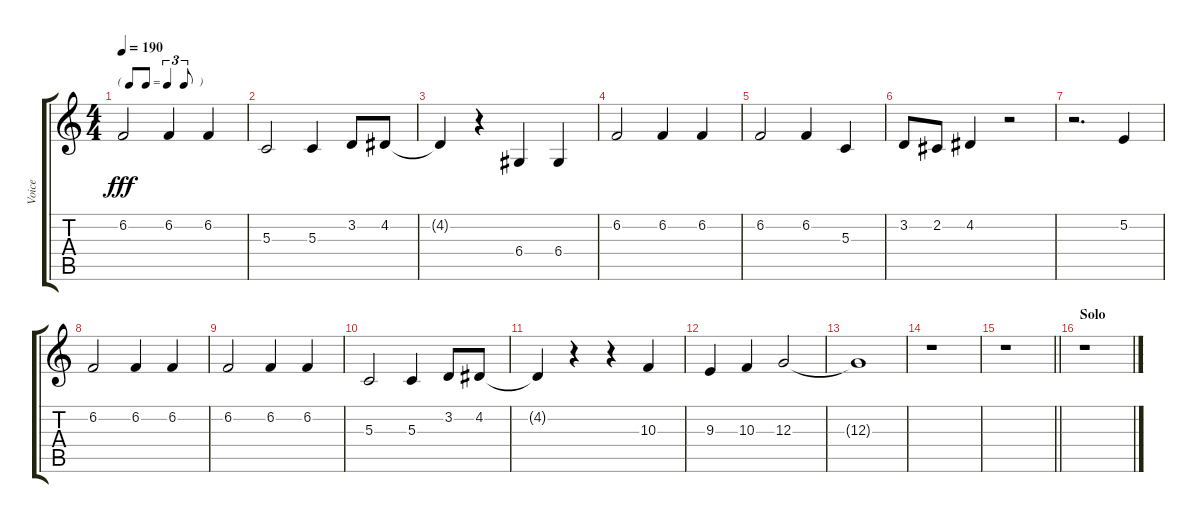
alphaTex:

\track ("Voice" "Voice") {instrument lead6voice}
\staff {score tabs}
\tuning (E4 B3 G3 D3 A2 E2) {hide}
\ts (4 4)
\tf triplet8th
\tempo 190
\clef g2
\ks c
6.2.2{dy fff} 6.2.4 6.2.4 |
5.3.2 5.3.4 3.2.8 4.2.8 |
4.2{t}.4 r.4 6.4.4 6.4.4 |
6.2.2 6.2.4 6.2.4 |
6.2.2 6.2.4 5.3.4 |
3.2.8 2.2.8 4.2.4 r.2 |
r.2{d} 5.2.4 |
6.2.2 6.2.4 6.2.4 |
6.2.2 6.2.4 6.2.4 |
5.3.2 5.3.4 3.2.8 4.2.8 |
4.2{t}.4 r.4 r.4 10.3.4 |
9.3.4 10.3.4 12.3.2 |
12.3{t}.1 |
r.1 |
\barLineRight lightlight
r.1 |
\section ("" "Solo")
r.1
